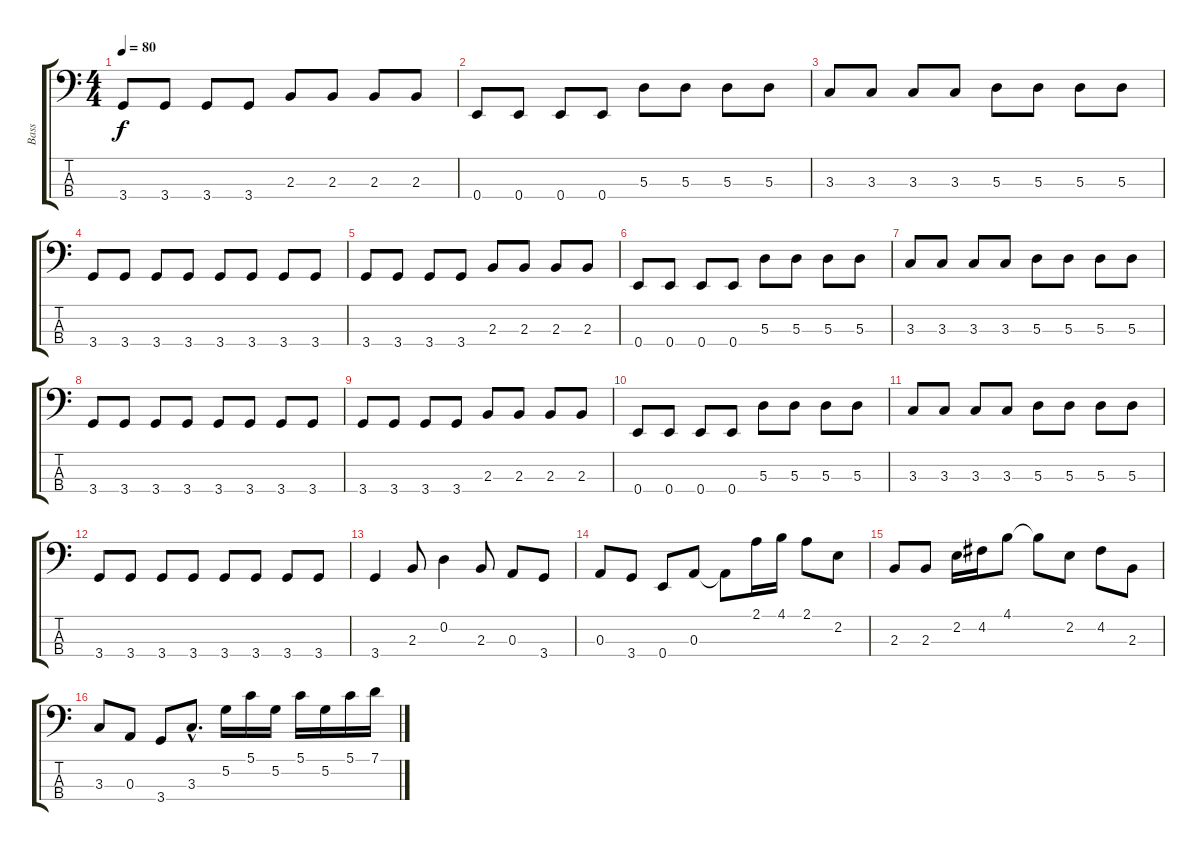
\track ("Bass" "Bass") {instrument electricbassfinger}
\staff {score tabs}
\tuning (G2 D2 A1 E1) {hide}
\ts (4 4)
\tempo 80
\clef f4
\ks c
3.4.8{dy f} 3.4.8 3.4.8 3.4.8 2.3.8 2.3.8 2.3.8 2.3.8 |
0.4.8 0.4.8 0.4.8 0.4.8 5.3.8 5.3.8 5.3.8 5.3.8 |
3.3.8 3.3.8 3.3.8 3.3.8 5.3.8 5.3.8 5.3.8 5.3.8 |
3.4.8 3.4.8 3.4.8 3.4.8 3.4.8 3.4.8 3.4.8 3.4.8 |
3.4.8 3.4.8 3.4.8 3.4.8 2.3.8 2.3.8 2.3.8 2.3.8 |
0.4.8 0.4.8 0.4.8 0.4.8 5.3.8 5.3.8 5.3.8 5.3.8 |
3.3.8 3.3.8 3.3.8 3.3.8 5.3.8 5.3.8 5.3.8 5.3.8 |
3.4.8 3.4.8 3.4.8 3.4.8 3.4.8 3.4.8 3.4.8 3.4.8 |
3.4.8 3.4.8 3.4.8 3.4.8 2.3.8 2.3.8 2.3.8 2.3.8 |
0.4.8 0.4.8 0.4.8 0.4.8 5.3.8 5.3.8 5.3.8 5.3.8 |
3.3.8 3.3.8 3.3.8 3.3.8 5.3.8 5.3.8 5.3.8 5.3.8 |
3.4.8 3.4.8 3.4.8 3.4.8 3.4.8 3.4.8 3.4.8 3.4.8 |
3.4.4 2.3.8 0.2.4 2.3.8 0.3.8 3.4.8 |
0.3.8 3.4.8 0.4.8 0.3.8 0.3{t}.8 2.1.16 4.1.16 2.1.8 2.2.8 |
2.3.8 2.3.8 2.2.16 4.2.16 4.1.8 4.1{t}.8 2.2.8 4.2.8 2.3.8 |
3.3.8 0.3.8 3.4.8 3.3{hac}.8{d} 5.2.16 5.1.16 5.2.16 5.1.16 5.2.16 5.1.16 7.1.16
